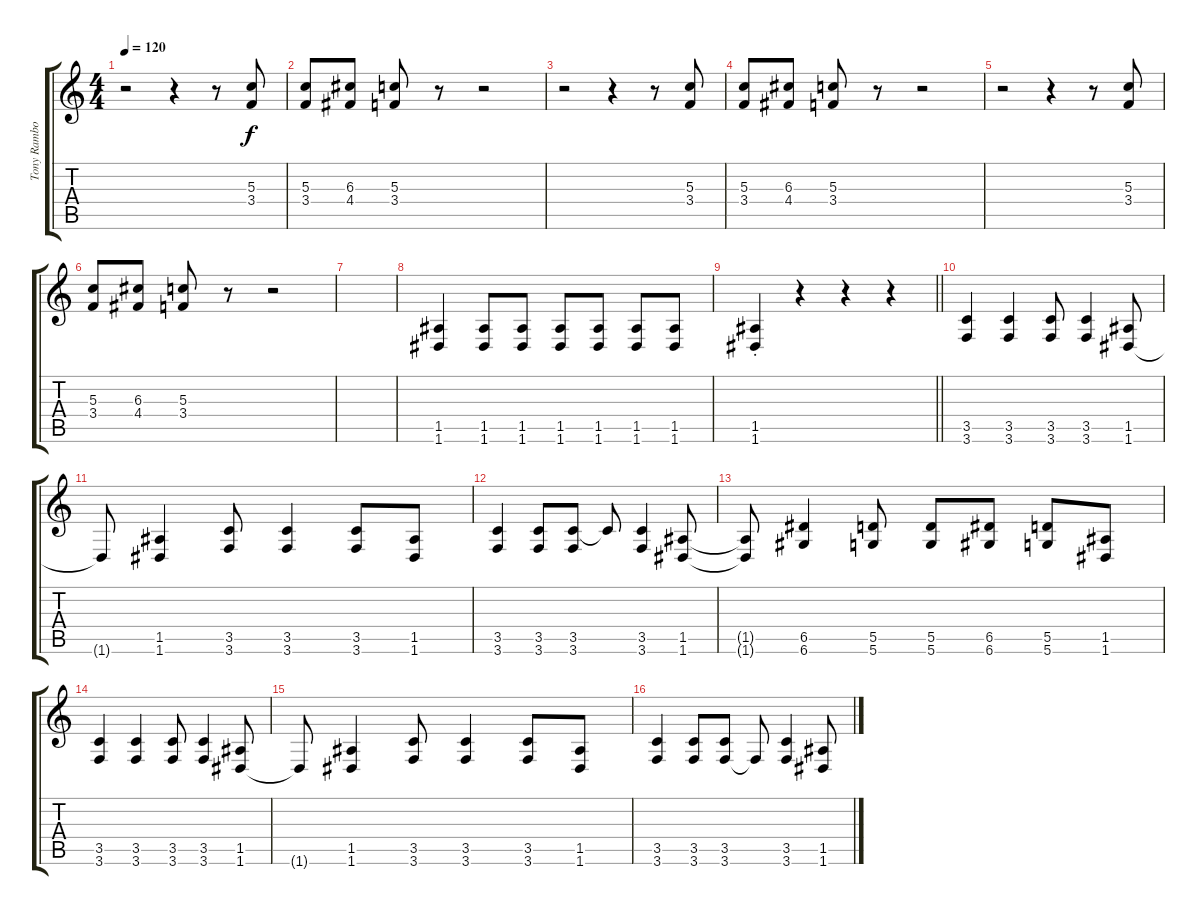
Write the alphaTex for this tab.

\track ("Tony Rambola [Guitar]" "Tony Rambo") {instrument overdrivenguitar}
\staff {score tabs}
\tuning (E4 B3 G3 D3 A2 D2) {hide}
\ts (4 4)
\tempo 120
\clef g2
\ks c
r.2{dy f} r.4 r.8 (5.3 3.4).8 |
(5.3 3.4).8 (6.3 4.4).8 (5.3 3.4).8 r.8 r.2 |
r.2 r.4 r.8 (5.3 3.4).8 |
(5.3 3.4).8 (6.3 4.4).8 (5.3 3.4).8 r.8 r.2 |
r.2 r.4 r.8 (5.3 3.4).8 |
(5.3 3.4).8 (6.3 4.4).8 (5.3 3.4).8 r.8 r.2 |
|
(1.5 1.6).4 (1.5 1.6).8 (1.5 1.6).8 (1.5 1.6).8 (1.5 1.6).8 (1.5 1.6).8 (1.5 1.6).8 |
\barLineRight lightlight
(1.5{st} 1.6{st}).4 r.4 r.4 r.4 |
(3.5 3.6).4 (3.5 3.6).4 (3.5 3.6).8 (3.5 3.6).4 (1.5 1.6).8 |
1.6{t}.8 (1.5 1.6).4 (3.5 3.6).8 (3.5 3.6).4 (3.5 3.6).8 (1.5 1.6).8 |
(3.5 3.6).4 (3.5 3.6).8 (3.5 3.6).8 3.5{t}.8 (3.5 3.6).4 (1.5 1.6).8 |
(1.5{t} 1.6{t}).8 (6.5 6.6).4 (5.5 5.6).8 (5.5 5.6).8 (6.5 6.6).8 (5.5 5.6).8 (1.5 1.6).8 |
(3.5 3.6).4 (3.5 3.6).4 (3.5 3.6).8 (3.5 3.6).4 (1.5 1.6).8 |
1.6{t}.8 (1.5 1.6).4 (3.5 3.6).8 (3.5 3.6).4 (3.5 3.6).8 (1.5 1.6).8 |
(3.5 3.6).4 (3.5 3.6).8 (3.5 3.6).8 3.6{t}.8 (3.5 3.6).4 (1.5 1.6).8
